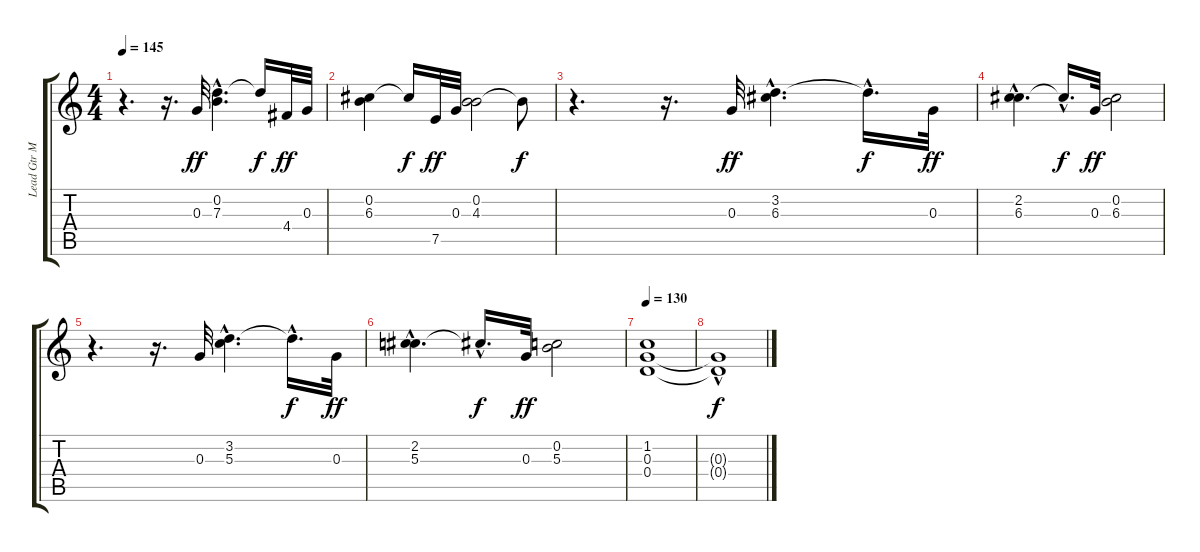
\track ("Lead Gtr Muted" "Lead Gtr M") {instrument electricguitarmuted}
\staff {score tabs}
\tuning (E4 B3 G3 D3 A2 E2) {hide}
\ts (4 4)
\tempo 145
\clef g2
\ks c
r.4{d dy ff} r.16{d} 0.3.32{instrument electricguitarmuted} (0.2 7.3{hac}).4{d} 7.3{t}.16{dy f} 4.4.32{dy ff} 0.3.32 |
(0.2 6.3).4 6.3{t}.16{dy f} 7.5.32{dy ff} 0.3.32 (0.2 4.3).2 4.3{t}.8{dy f} |
r.4{d} r.16{d} 0.3.32{dy ff} (3.2{hac} 6.3).4{d} 3.2{hac t}.16{d dy f} 0.3.32{dy ff} |
(2.2 6.3{hac}).4{d} 6.3{hac t}.16{d dy f} 0.3.32{dy ff} (0.2 6.3).2 |
r.4{d} r.16{d} 0.3.32 (3.2{hac} 5.3).4{d} 3.2{hac t}.16{d dy f} 0.3.32{dy ff} |
(2.2{hac} 5.3).4{d} 2.2{hac t}.16{d dy f} 0.3.32{dy ff} (0.2 5.3).2 |
\tempo 130
(1.2 0.3 0.4).1 |
(0.3{t} 0.4{hac t}).1{dy f}
